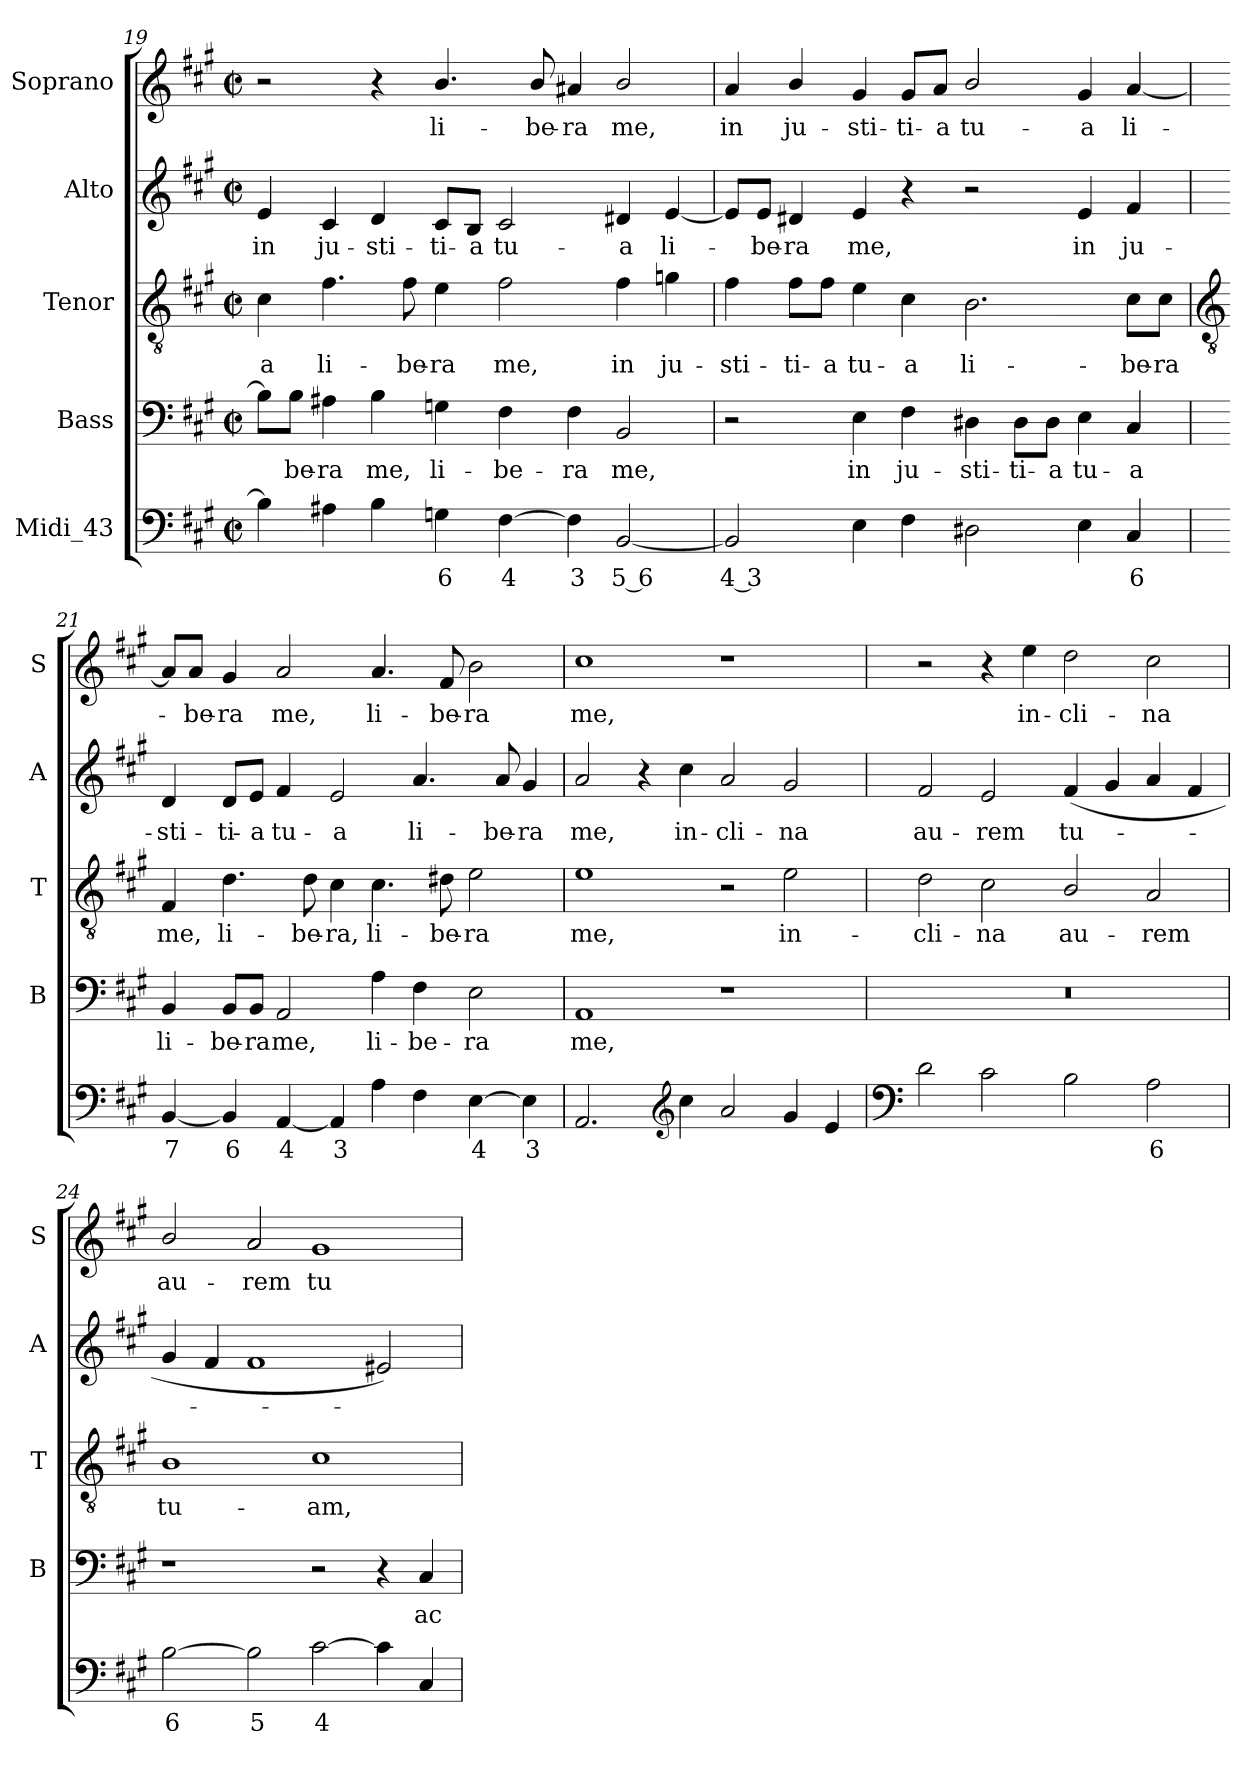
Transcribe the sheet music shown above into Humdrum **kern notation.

**kern	**text	**kern	**text	**kern	**text	**kern	**text	**kern	**text
*part5	*part5	*part4	*part4	*part3	*part3	*part2	*part2	*part1	*part1
*staff5	*staff5	*staff4	*staff4	*staff3	*staff3	*staff2	*staff2	*staff1	*staff1
*I"Midi_43	*	*I"Bass	*	*I"Tenor	*	*I"Alto	*	*I"Soprano	*
*	*	*I'B	*	*I'T	*	*I'A	*	*I'S	*
*clefF4	*	*clefF4	*	*clefGv2	*	*clefG2	*	*clefG2	*
*k[f#c#g#]	*	*k[f#c#g#]	*	*k[f#c#g#]	*	*k[f#c#g#]	*	*k[f#c#g#]	*
*A:	*	*A:	*	*A:	*	*A:	*	*A:	*
*M4/2	*	*M4/2	*	*M4/2	*	*M4/2	*	*M4/2	*
*met(c|)	*	*met(c|)	*	*met(c|)	*	*met(c|)	*	*met(c|)	*
=19	=19	=19	=19	=19	=19	=19	=19	=19	=19
!	!	!	!	!	!LO:LY:b	!	!LO:LY:b	!	!
4B]	.	8B\L]	.	4c#	-a	4e	in	2r	.
!	!	!	!LO:LY:b	!	!	!	!	!	!
.	.	8B\J	be-	.	.	.	.	.	.
!	!	!	!LO:LY:b	!	!LO:LY:b	!	!LO:LY:b	!	!
4A#X	.	4A#X	-ra	4.f#	li-	4c#	ju-	.	.
!	!	!	!LO:LY:b	!	!	!	!LO:LY:b	!	!
4B	.	4B	me,	.	.	4d	-sti-	4r	.
!	!	!	!	!	!LO:LY:b	!	!	!	!
.	.	.	.	8f#	-be-	.	.	.	.
!	!LO:LY:b	!	!LO:LY:b	!	!LO:LY:b	!	!LO:LY:b	!	!LO:LY:b
4Gn	6	4Gn	li-	4e	-ra	8c#/L	-ti-	4.b/	li-
!	!	!	!	!	!	!	!LO:LY:b	!	!
.	.	.	.	.	.	8B/J	-a	.	.
!	!LO:LY:b	!	!LO:LY:b	!	!LO:LY:b	!	!LO:LY:b	!	!
[4F#	4	4F#	-be-	2f#	me,	2c#	tu-	.	.
!	!	!	!	!	!	!	!	!	!LO:LY:b
.	.	.	.	.	.	.	.	8b/	-be-
!	!LO:LY:b	!	!LO:LY:b	!	!	!	!	!	!LO:LY:b
4F#]	3	4F#	-ra	.	.	.	.	4a#X	-ra
!	!LO:LY:b	!	!LO:LY:b	!	!LO:LY:b	!	!LO:LY:b	!	!LO:LY:b
[2BB	5 6	2BB	me,	4f#	in	4d#X	-a	2b/	me,
!	!	!	!	!	!LO:LY:b	!	!LO:LY:b	!	!
.	.	.	.	4gn	ju-	[4e	li-	.	.
=20	=20	=20	=20	=20	=20	=20	=20	=20	=20
!	!LO:LY:b	!	!	!	!LO:LY:b	!	!	!	!LO:LY:b
2BB]	4 3	2r	.	4f#	-sti-	8e/L]	.	4a	in
!	!	!	!	!	!	!	!LO:LY:b	!	!
.	.	.	.	.	.	8e/J	be-	.	.
!	!	!	!	!	!LO:LY:b	!	!LO:LY:b	!	!LO:LY:b
.	.	.	.	8f#\L	-ti-	4d#X	-ra	4b/	ju-
!	!	!	!	!	!LO:LY:b	!	!	!	!
.	.	.	.	8f#\J	-a	.	.	.	.
!	!	!	!LO:LY:b	!	!LO:LY:b	!	!LO:LY:b	!	!LO:LY:b
4E	.	4E	in	4e	tu-	4e	me,	4g#	-sti-
!	!	!	!LO:LY:b	!	!LO:LY:b	!	!	!	!LO:LY:b
4F#	.	4F#	ju-	4c#\	-a	4r	.	8g#/L	-ti-
!	!	!	!	!	!	!	!	!	!LO:LY:b
.	.	.	.	.	.	.	.	8a/J	-a
!	!	!	!LO:LY:b	!	!LO:LY:b	!	!	!	!LO:LY:b
2D#X	.	4D#X	-sti-	2.B	li-	2r	.	2b/	tu-
!	!	!	!LO:LY:b	!	!	!	!	!	!
.	.	8D#\L	-ti-	.	.	.	.	.	.
!	!	!	!LO:LY:b	!	!	!	!	!	!
.	.	8D#\J	-a	.	.	.	.	.	.
!	!	!	!LO:LY:b	!	!	!	!LO:LY:b	!	!LO:LY:b
4E\	.	4E\	tu-	.	.	4e	in	4g#	-a
!	!LO:LY:b	!	!LO:LY:b	!	!LO:LY:b	!	!LO:LY:b	!	!LO:LY:b
4C#	6	4C#	-a	8c#\L	-be-	4f#	ju-	[4a	li-
!	!	!	!	!	!LO:LY:b	!	!	!	!
.	.	.	.	8c#\J	-ra	.	.	.	.
!!LO:LB:g=z
=21	=21	=21	=21	=21	=21	=21	=21	=21	=21
*	*	*	*	*clefGv2	*	*	*	*	*
!	!LO:LY:b	!	!LO:LY:b	!	!LO:LY:b	!	!LO:LY:b	!	!
[4BB	7	4BB	li-	4F#	me,	4d	-sti-	8a/L]	.
!	!	!	!	!	!	!	!	!	!LO:LY:b
.	.	.	.	.	.	.	.	8a/J	be-
!	!LO:LY:b	!	!LO:LY:b	!	!LO:LY:b	!	!LO:LY:b	!	!LO:LY:b
4BB]	6	8BB/L	-be-	4.d	li-	8d/L	-ti-	4g#	-ra
!	!	!	!LO:LY:b	!	!	!	!LO:LY:b	!	!
.	.	8BB/J	-ra	.	.	8e/J	-a	.	.
!	!LO:LY:b	!	!LO:LY:b	!	!	!	!LO:LY:b	!	!LO:LY:b
[4AA	4	2AA	me,	.	.	4f#	tu-	2a	me,
!	!	!	!	!	!LO:LY:b	!	!	!	!
.	.	.	.	8d	-be-	.	.	.	.
!	!LO:LY:b	!	!	!	!LO:LY:b	!	!LO:LY:b	!	!
4AA]	3	.	.	4c#	-ra,	2e	-a	.	.
!	!	!	!LO:LY:b	!	!LO:LY:b	!	!	!	!LO:LY:b
4A	.	4A	li-	4.c#	li-	.	.	4.a	li-
!	!	!	!LO:LY:b	!	!	!	!LO:LY:b	!	!
4F#	.	4F#	-be-	.	.	4.a	li-	.	.
!	!	!	!	!	!LO:LY:b	!	!	!	!LO:LY:b
.	.	.	.	8d#X	-be-	.	.	8f#	-be-
!	!LO:LY:b	!	!LO:LY:b	!	!LO:LY:b	!	!	!	!LO:LY:b
[4E\	4	2E\	-ra	2e	-ra	.	.	2b	-ra
!	!	!	!	!	!	!	!LO:LY:b	!	!
.	.	.	.	.	.	8a	-be-	.	.
!	!LO:LY:b	!	!	!	!	!	!LO:LY:b	!	!
4E\]	3	.	.	.	.	4g#	-ra	.	.
=22	=22	=22	=22	=22	=22	=22	=22	=22	=22
!	!	!	!LO:LY:b	!	!LO:LY:b	!	!LO:LY:b	!	!LO:LY:b
2.AA	.	1AA	me,	1e	me,	2a	me,	1cc#	me,
.	.	.	.	.	.	4r	.	.	.
*clefG2	*	*	*	*	*	*	*	*	*
!	!	!	!	!	!	!	!LO:LY:b	!	!
4cc#\	.	.	.	.	.	4cc#\	in-	.	.
!	!	!	!	!	!	!	!LO:LY:b	!	!
2a/	.	1r	.	2r	.	2a	-cli-	1r	.
!	!	!	!	!	!LO:LY:b	!	!LO:LY:b	!	!
4g#	.	.	.	2e	in-	2g#	-na	.	.
4e	.	.	.	.	.	.	.	.	.
=23	=23	=23	=23	=23	=23	=23	=23	=23	=23
*clefF4	*	*	*	*	*	*	*	*	*
!	!	!	!	!	!LO:LY:b	!	!LO:LY:b	!	!
2d	.	0r	.	2d	-cli-	2f#	au-	2r	.
!	!	!	!	!	!LO:LY:b	!	!LO:LY:b	!	!
2c#	.	.	.	2c#\	-na	2e	-rem	4r	.
!	!	!	!	!	!	!	!	!	!LO:LY:b
.	.	.	.	.	.	.	.	4ee	in-
!	!	!	!	!	!LO:LY:b	!	!LO:LY:b	!	!LO:LY:b
2B	.	.	.	2B/	au-	(<4f#	tu-	2dd	-cli-
.	.	.	.	.	.	4g#	.	.	.
!	!LO:LY:b	!	!	!	!LO:LY:b	!	!	!	!LO:LY:b
2A	6	.	.	2A	-rem	4a	.	2cc#\	-na
.	.	.	.	.	.	4f#	.	.	.
=24	=24	=24	=24	=24	=24	=24	=24	=24	=24
!	!LO:LY:b	!	!	!	!LO:LY:b	!	!	!	!LO:LY:b
[2B	6	1r	.	1B	tu-	4g#	.	2b/	au-
.	.	.	.	.	.	4f#	.	.	.
!	!LO:LY:b	!	!	!	!	!	!	!	!LO:LY:b
2B]	5	.	.	.	.	1f#	.	2a	-rem
!	!LO:LY:b	!	!	!	!LO:LY:b	!	!	!	!LO:LY:b
[2c#	4	2r	.	1c#	-am,	.	.	1g#	tu-
4c#]	.	4r	.	.	.	2e#X)	.	.	.
!	!	!	!LO:LY:b	!	!	!	!	!	!
4C#	.	4C#	ac-	.	.	.	.	.	.
=	=	=	=	=	=	=	=	=	=
*-	*-	*-	*-	*-	*-	*-	*-	*-	*-
